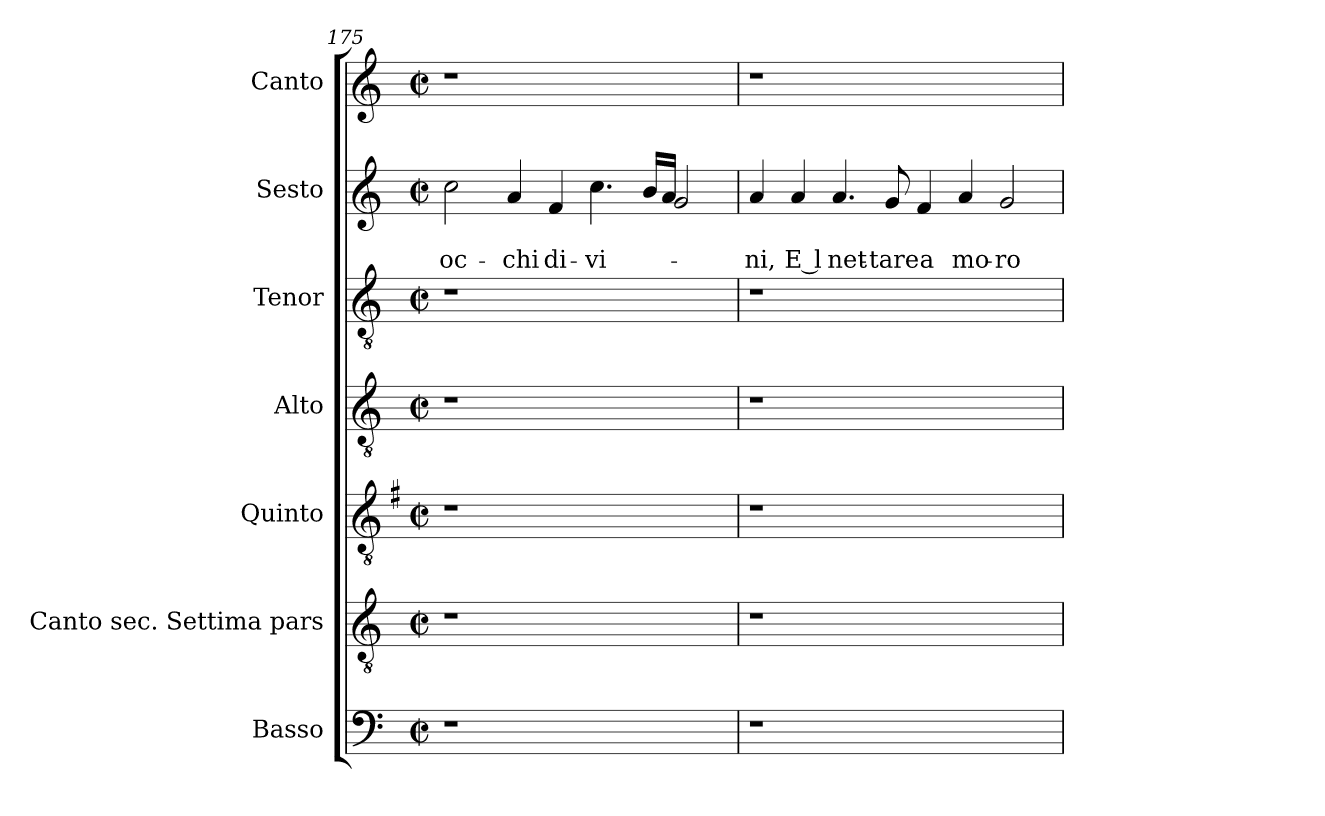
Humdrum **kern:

**kern	**kern	**kern	**kern	**kern	**kern	**text	**text	**kern
*part7	*part6	*part5	*part4	*part3	*part2	*part2	*part2	*part1
*staff7	*staff6	*staff5	*staff4	*staff3	*staff2	*staff2	*staff2	*staff1
*I"Basso	*I"Canto sec. Settima pars	*I"Quinto	*I"Alto	*I"Tenor	*I"Sesto	*	*	*I"Canto
*	*	*I'Quinto	*I'Alto	*I'Tenor	*I'Sesto	*	*	*I'Canto
*clefF4	*clefGv2	*clefGv2	*clefGv2	*clefGv2	*clefG2	*	*	*clefG2
*k[]	*k[]	*k[f#]	*k[]	*k[]	*k[]	*	*	*k[]
*C:	*C:	*G:	*C:	*C:	*C:	*	*	*C:
*M2/2	*M2/2	*M2/2	*M2/2	*M2/2	*M2/2	*	*	*M2/2
*met(c|)	*met(c|)	*met(c|)	*met(c|)	*met(c|)	*met(c|)	*	*	*met(c|)
=175	=175	=175	=175	=175	=175	=175	=175	=175
!	!	!	!	!	!	!	!LO:LY:b	!
*	*	*	*	*	*^	*	*	*
1r	1r	1r	1r	1r	2cc\	1ryy	.	oc-	1r
!	!	!	!	!	!	!	!	!LO:LY:b	!
.	.	.	.	.	4a/	.	.	-chi	.
!	!	!	!	!	!	!	!	!LO:LY:b	!
.	.	.	.	.	4f/	.	.	di-	.
!	!	!	!	!	!	!	!	!LO:LY:b	!
2...ryy	2...ryy	2...ryy	2...ryy	2...ryy	4.cc\	4..ryy	.	-vi-	2...ryy
.	.	.	.	.	16b/LL	.	.	.	.
.	.	.	.	.	16a/JJ	2g/	.	.	.
.	.	.	.	.	4..ryy	.	.	.	.
*	*	*	*	*	*v	*v	*	*	*
=176	=176	=176	=176	=176	=176	=176	=176	=176
!	!	!	!	!	!	!	!LO:LY:b	!
1r	1r	1r	1r	1r	4a/	.	-ni,	1r
!	!	!	!	!	!	!	!LO:LY:b:rj	!
.	.	.	.	.	4a/	.	E l	.
!	!	!	!	!	!	!	!LO:LY:b	!
.	.	.	.	.	4.a/	.	net-	.
!	!	!	!	!	!	!	!LO:LY:b	!
.	.	.	.	.	8g/	.	-tare	.
!	!	!	!	!	!	!	!LO:LY:b	!
1ryy	1ryy	1ryy	1ryy	1ryy	4f/	.	a	1ryy
!	!	!	!	!	!	!	!LO:LY:b	!
.	.	.	.	.	4a/	.	mo-	.
!	!	!	!	!	!	!	!LO:LY:b	!
.	.	.	.	.	2g/	.	-ro-	.
=	=	=	=	=	=	=	=	=
*-	*-	*-	*-	*-	*-	*-	*-	*-
